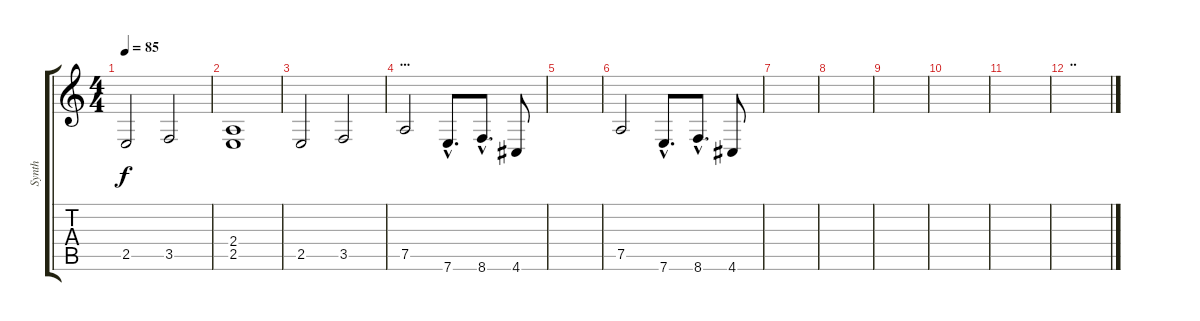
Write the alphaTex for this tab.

\track ("Synth" "Synth") {instrument stringensemble1}
\staff {score tabs}
\tuning (A4 E4 C4 G3 D3 A2) {hide}
\ts (4 4)
\tempo 85
\clef g2
\ks c
2.5.2{dy f} 3.5.2 |
(2.4 2.5).1 |
2.5.2 3.5.2 |
\section ("" "...")
7.5.2{volume 11} 7.6{hac}.8{d} 8.6{hac}.8{d} 4.6.8 |
|
7.5.2{volume 11} 7.6{hac}.8{d} 8.6{hac}.8{d} 4.6.8 |
|
|
|
|
|
\section ("" "..")
